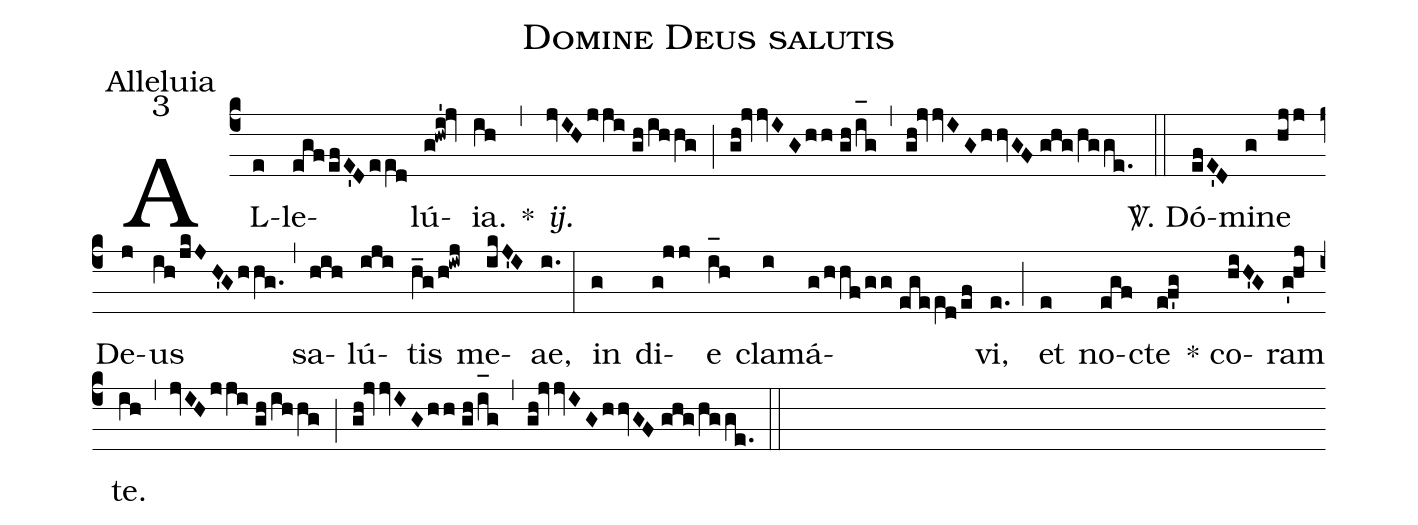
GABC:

name:Domine Deus salutis;
office-part:Alleluia;
mode:3;
%%
(c4) AL(e)le(egfefE'Dee[ll:1]d)lú(g!hwi'!jv){ia}.(ih) *(,) <i>ij.</i>(jvIHjji//gh/ihhg) (;) (gh!jvvIGhh//gh/i_[oh:h]g) (,) (gh!jvvIGhhvGF//ghg/hgge.) (::) <sp>V/</sp>. Dó(efE'D)mi(g)ne(hjj) De(j)us(ih/jkJH'Ghhg.) (,) sa(hih)lú(iji)tis(h_g/h!iwj) me(ikJ'I)ae,(i.) (:) in(g) di(g!jj)e(i_[oh:h]h) cla(i)má(g/hhf/gg//egee[ll:1]d/ef)vi,(e.) (;) et(e) no(egf)cte(ef'g) () * co(hiH'G)ram(g'hj) te.(ih) (,) (jvIHjji//gh/ihhg) (;) (gh!jvvIGhh//gh/i_[oh:h]g) (,) (gh!jvvIGhhvGF//ghg/hgge.) (::)
